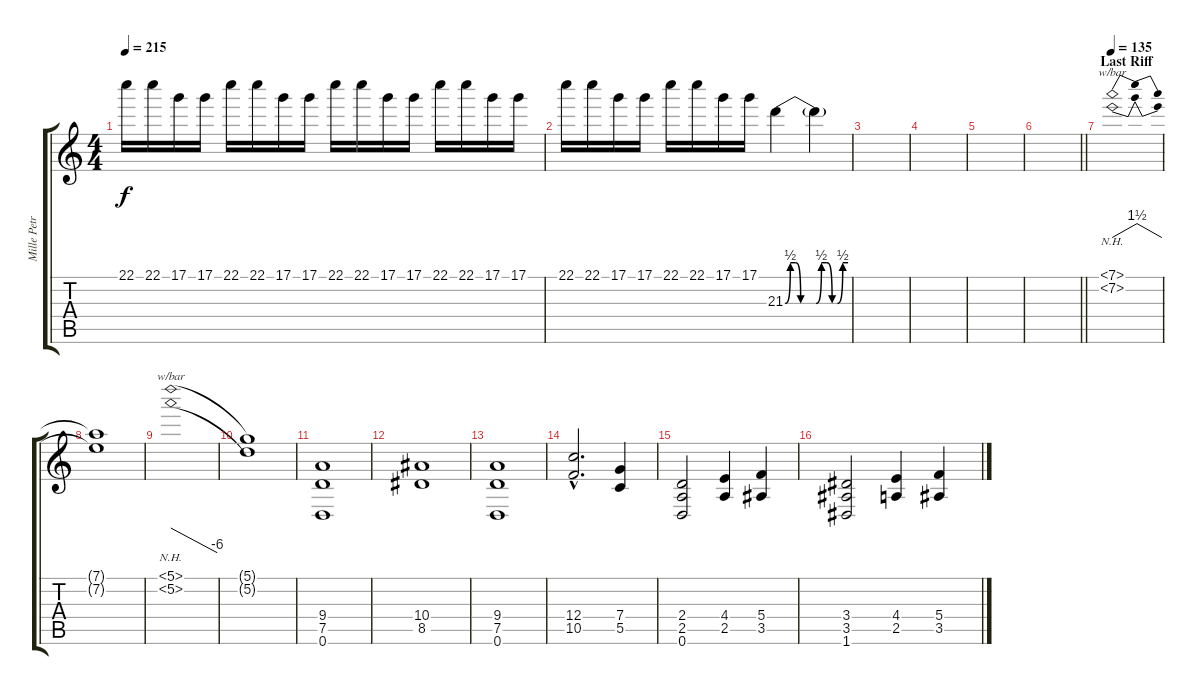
\track ("Mille Petrozza" "Mille Petr") {instrument distortionguitar}
\staff {score tabs}
\tuning (D4 A3 F3 C3 G2 D2) {hide}
\ts (4 4)
\tempo 215
\clef g2
\ks c
22.1.16{dy f} 22.1.16 17.1.16 17.1.16 22.1.16 22.1.16 17.1.16 17.1.16 22.1.16 22.1.16 17.1.16 17.1.16 22.1.16 22.1.16 17.1.16 17.1.16 |
22.1.16 22.1.16 17.1.16 17.1.16 22.1.16 22.1.16 17.1.16 17.1.16 21.3{be (custom 0 0 10 2 20 2 30 0 60 0)}.4 21.3{be (custom 0 0 10 2 20 2 30 0 40 0 50 2 60 2) t}.4 |
|
|
|
\barLineRight lightlight
|
\section ("" "Last Riff")
\tempo 135
(7.1{nh} 7.2{nh}).1{tbe (dip default 0 0 30 6 60 0) volume 11} |
(7.1{t} 7.2{t}).1 |
(5.1{nh} 5.2{nh}).1{tbe (dive default 0 0 60 -24)} |
(5.1{t} 5.2{t}).1 |
(9.4 7.5 0.6).1 |
(10.4 8.5).1 |
(9.4 7.5 0.6).1 |
(12.4{hac} 10.5{hac}).2{d} (7.4 5.5).4 |
(2.4 2.5 0.6).2 (4.4 2.5).4 (5.4 3.5).4 |
(3.4 3.5 1.6).2 (4.4 2.5).4 (5.4 3.5).4
